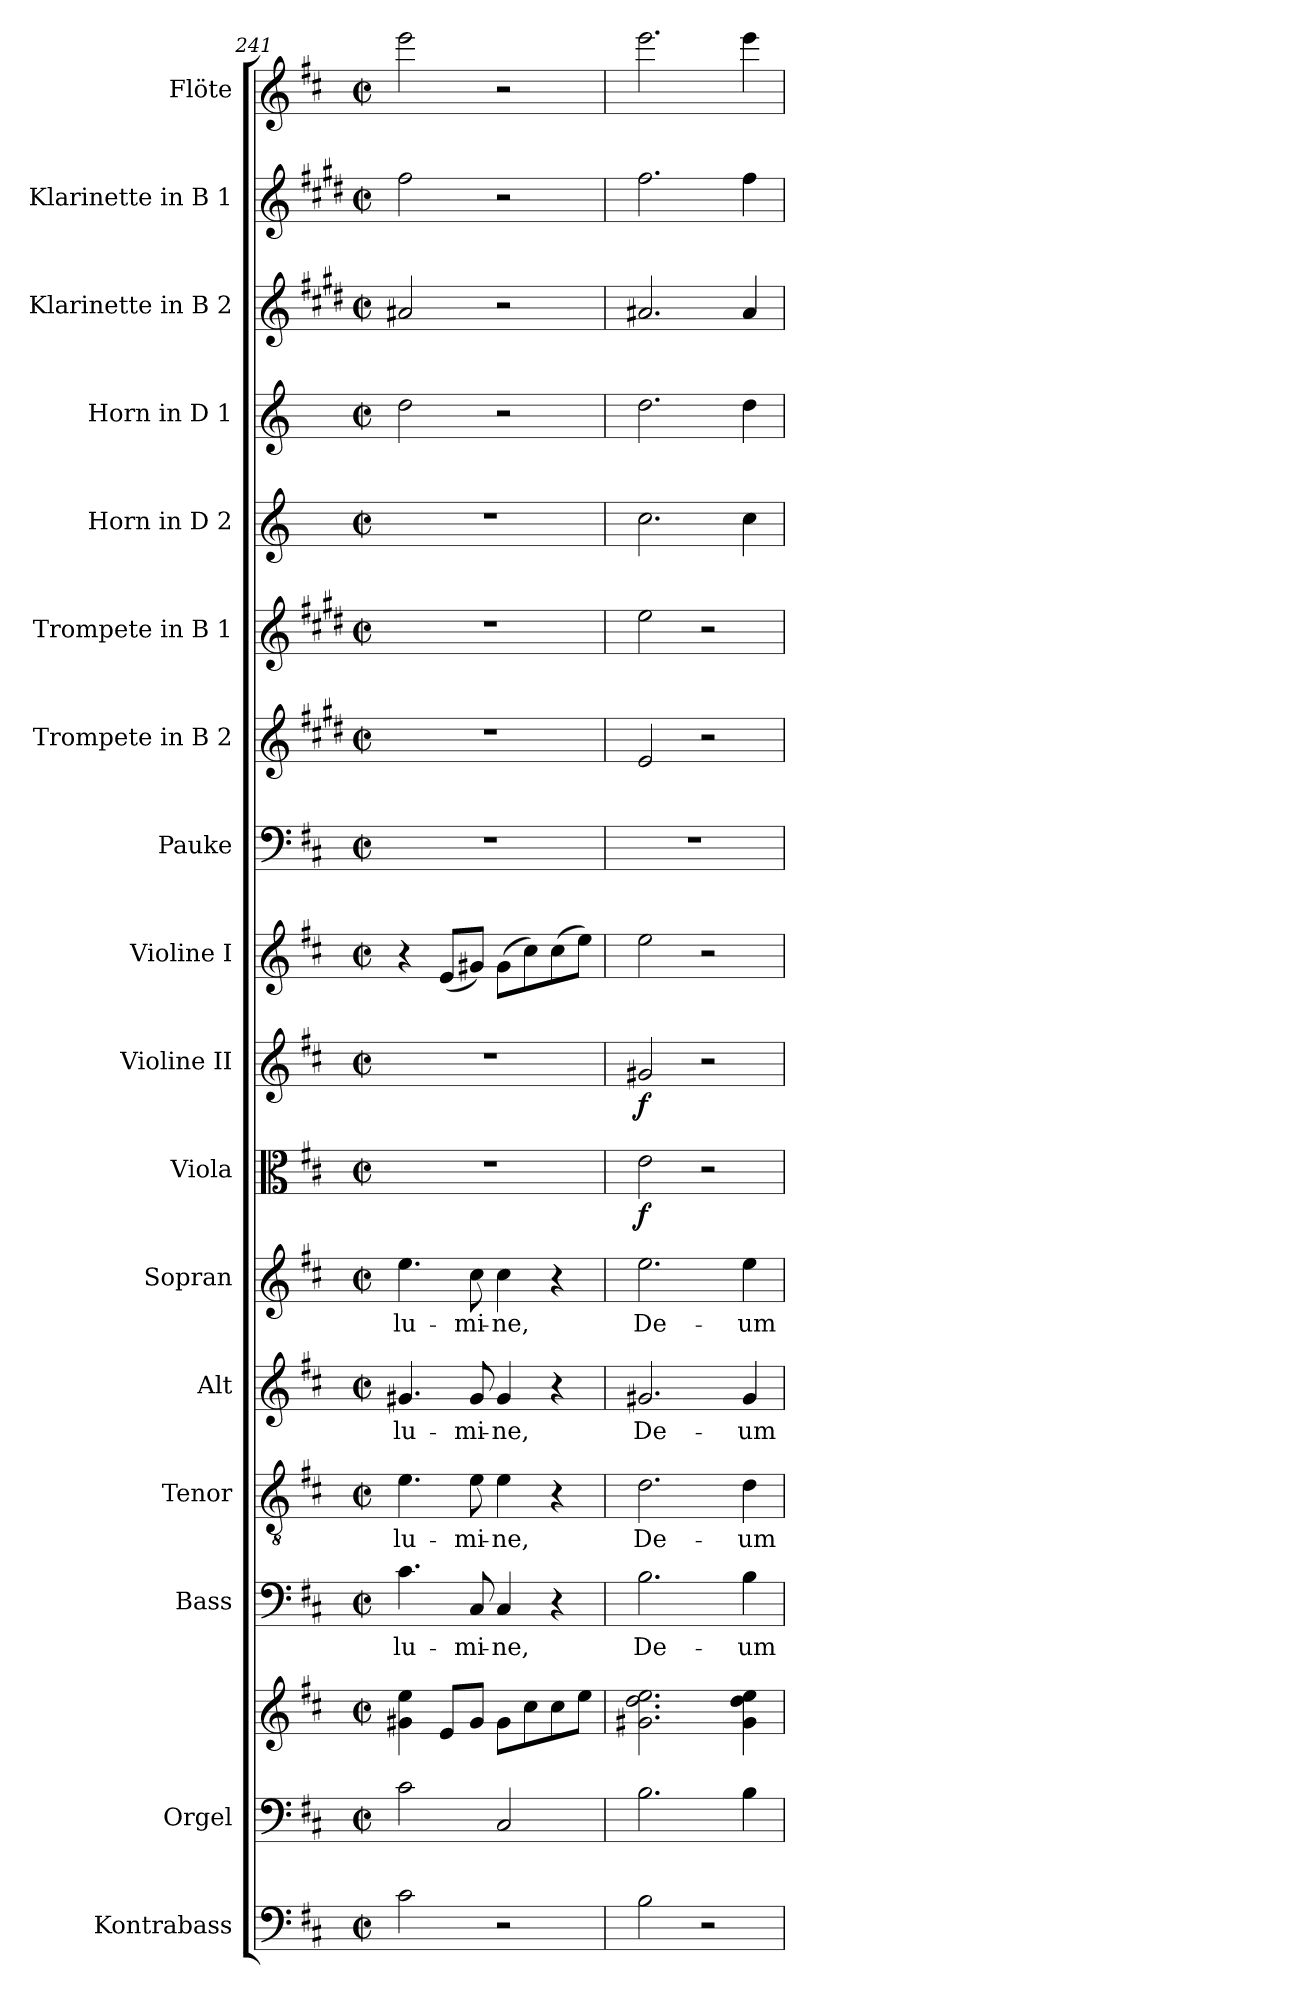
**kern	**kern	**kern	**kern	**text	**kern	**text	**kern	**text	**kern	**text	**kern	**dynam	**kern	**dynam	**kern	**kern	**kern	**kern	**kern	**kern	**kern	**kern	**kern
*part17	*part16	*part16	*part15	*part15	*part14	*part14	*part13	*part13	*part12	*part12	*part11	*part11	*part10	*part10	*part9	*part8	*part7	*part6	*part5	*part4	*part3	*part2	*part1
*staff18	*staff17	*staff16	*staff15	*staff15	*staff14	*staff14	*staff13	*staff13	*staff12	*staff12	*staff11	*staff11	*staff10	*staff10	*staff9	*staff8	*staff7	*staff6	*staff5	*staff4	*staff3	*staff2	*staff1
*I"Kontrabass	*I"Orgel	*	*I"Bass	*	*I"Tenor	*	*I"Alt	*	*I"Sopran	*	*I"Viola	*	*I"Violine II	*	*I"Violine I	*I"Pauke	*I"Trompete in B 2	*I"Trompete in B 1	*I"Horn in D 2	*I"Horn in D 1	*I"Klarinette in B 2	*I"Klarinette in B 1	*I"Flöte
*I'Kb.	*I'Org.	*	*I'B	*	*I'T	*	*I'A	*	*I'S	*	*I'Vla.	*	*I'Vl. II	*	*I'Vl. I	*I'Pk.	*I'Trp. 2	*I'Trp. 1	*I'Hrn. 2	*I'Hrn. 1	*I'Kl. 2	*I'Kl. 1	*I'Fl.
*clefF4	*clefF4	*clefG2	*clefF4	*	*clefGv2	*	*clefG2	*	*clefG2	*	*clefC3	*	*clefG2	*	*clefG2	*clefF4	*clefG2	*clefG2	*clefG2	*clefG2	*clefG2	*clefG2	*clefG2
*ITrd7c12	*	*	*	*	*	*	*	*	*	*	*	*	*	*	*	*	*ITrd1c2	*ITrd1c2	*ITrd-1c-2	*ITrd-1c-2	*ITrd1c2	*ITrd1c2	*
*k[f#c#]	*k[f#c#]	*k[f#c#]	*k[f#c#]	*	*k[f#c#]	*	*k[f#c#]	*	*k[f#c#]	*	*k[f#c#]	*	*k[f#c#]	*	*k[f#c#]	*k[f#c#]	*k[f#c#]	*k[f#c#]	*k[f#c#]	*k[f#c#]	*k[f#c#]	*k[f#c#]	*k[f#c#]
*D:	*D:	*D:	*D:	*	*D:	*	*D:	*	*D:	*	*D:	*	*D:	*	*D:	*D:	*D:	*D:	*D:	*D:	*D:	*D:	*D:
*M2/2	*M2/2	*M2/2	*M2/2	*	*M2/2	*	*M2/2	*	*M2/2	*	*M2/2	*	*M2/2	*	*M2/2	*M2/2	*M2/2	*M2/2	*M2/2	*M2/2	*M2/2	*M2/2	*M2/2
*met(c|)	*met(c|)	*met(c|)	*met(c|)	*	*met(c|)	*	*met(c|)	*	*met(c|)	*	*met(c|)	*	*met(c|)	*	*met(c|)	*met(c|)	*met(c|)	*met(c|)	*met(c|)	*met(c|)	*met(c|)	*met(c|)	*met(c|)
=241	=241	=241	=241	=241	=241	=241	=241	=241	=241	=241	=241	=241	=241	=241	=241	=241	=241	=241	=241	=241	=241	=241	=241
!	!	!	!	!LO:LY:b	!	!LO:LY:b	!	!LO:LY:b	!	!LO:LY:b	!	!	!	!	!	!	!	!	!	!	!	!	!
2C#\	2c#\	4g#X\ 4ee\	4.c#\	lu-	4.e\	lu-	4.g#X/	lu-	4.ee\	lu-	1r	.	1r	.	4r	1r	1r	1r	1r	2ee\	2g#X/	2ee\	2eee\
.	.	8e/L	.	.	.	.	.	.	.	.	.	.	.	.	(<8e/L	.	.	.	.	.	.	.	.
!	!	!	!	!LO:LY:b	!	!LO:LY:b	!	!LO:LY:b	!	!LO:LY:b	!	!	!	!	!	!	!	!	!	!	!	!	!
.	.	8g#/J	8C#/	-mi-	8e\	-mi-	8g#/	-mi-	8cc#\	-mi-	.	.	.	.	8g#X/J)	.	.	.	.	.	.	.	.
!	!	!	!	!LO:LY:b	!	!LO:LY:b	!	!LO:LY:b	!	!LO:LY:b	!	!	!	!	!	!	!	!	!	!	!	!	!
2r	2C#/	8g#\L	4C#/	-ne,	4e\	-ne,	4g#/	-ne,	4cc#\	-ne,	.	.	.	.	(>8g#\L	.	.	.	.	2r	2r	2r	2r
.	.	8cc#\	.	.	.	.	.	.	.	.	.	.	.	.	8cc#\)	.	.	.	.	.	.	.	.
.	.	8cc#\	4r	.	4r	.	4r	.	4r	.	.	.	.	.	(>8cc#\	.	.	.	.	.	.	.	.
.	.	8ee\J	.	.	.	.	.	.	.	.	.	.	.	.	8ee\J)	.	.	.	.	.	.	.	.
=242	=242	=242	=242	=242	=242	=242	=242	=242	=242	=242	=242	=242	=242	=242	=242	=242	=242	=242	=242	=242	=242	=242	=242
!	!	!	!	!LO:LY:b	!	!LO:LY:b	!	!LO:LY:b	!	!LO:LY:b	!	!LO:DY:b	!	!LO:DY:b	!	!	!	!	!	!	!	!	!
2BB\	2.B\	2.g#X\ 2.dd\ 2.ee\	2.B\	De-	2.d\	De-	2.g#X/	De-	2.ee\	De-	2e\	f	2g#X/	f	2ee\	1r	2d/	2dd\	2.dd\	2.ee\	2.g#X/	2.ee\	2.eee\
2r	.	.	.	.	.	.	.	.	.	.	2r	.	2r	.	2r	.	2r	2r	.	.	.	.	.
!	!	!	!	!LO:LY:b	!	!LO:LY:b	!	!LO:LY:b	!	!LO:LY:b	!	!	!	!	!	!	!	!	!	!	!	!	!
.	4B\	4g#\ 4dd\ 4ee\	4B\	-um	4d\	-um	4g#/	-um	4ee\	-um	.	.	.	.	.	.	.	.	4dd\	4ee\	4g#/	4ee\	4eee\
=	=	=	=	=	=	=	=	=	=	=	=	=	=	=	=	=	=	=	=	=	=	=	=
*-	*-	*-	*-	*-	*-	*-	*-	*-	*-	*-	*-	*-	*-	*-	*-	*-	*-	*-	*-	*-	*-	*-	*-
